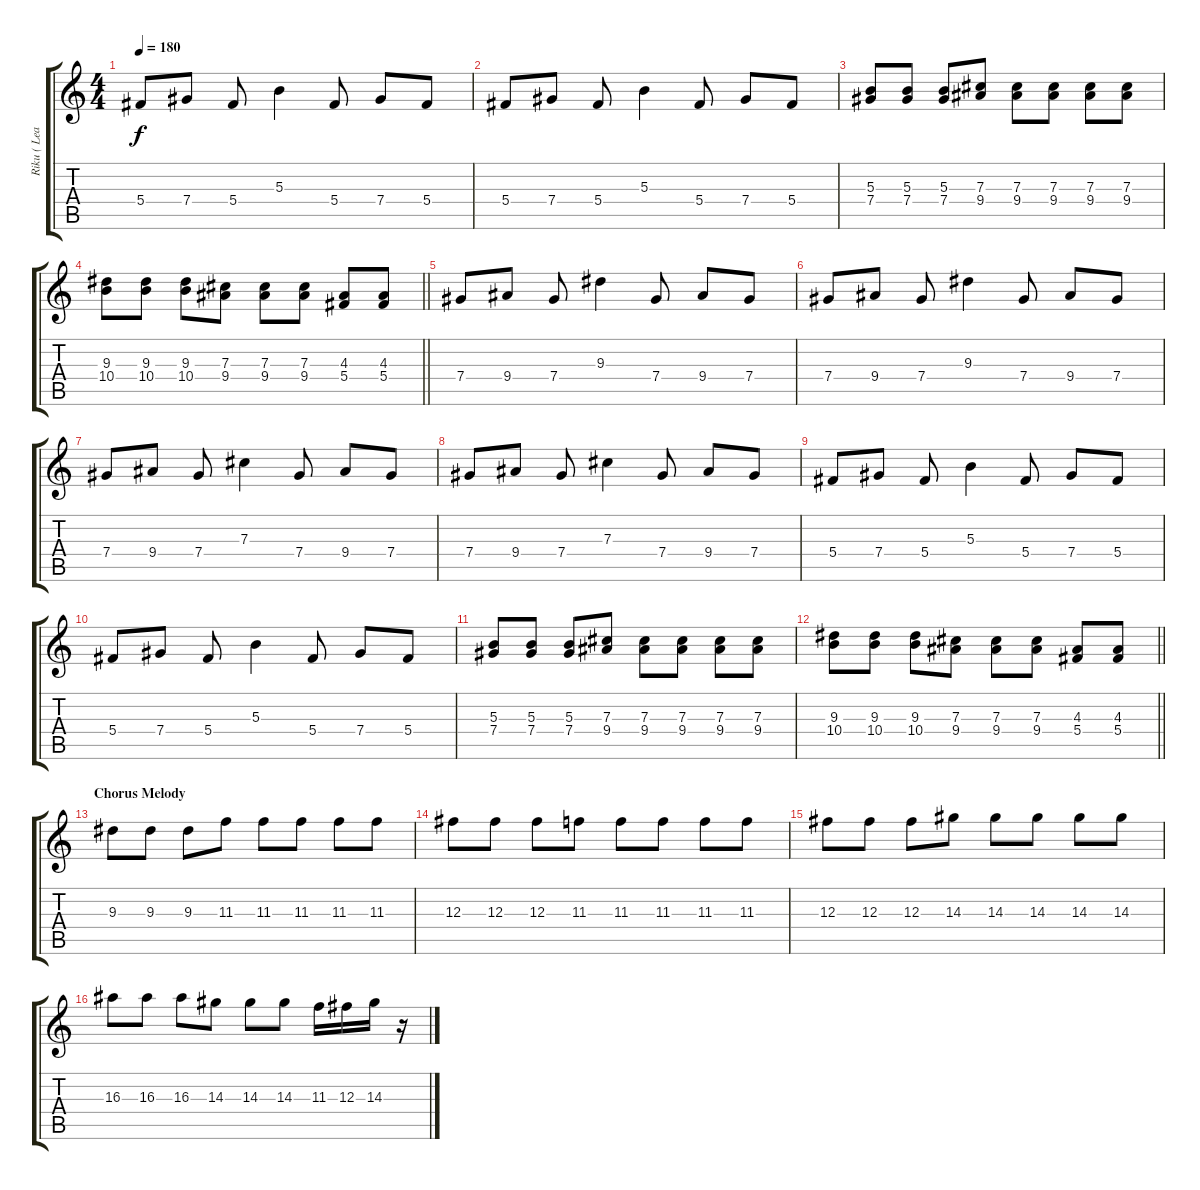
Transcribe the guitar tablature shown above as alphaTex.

\track ("Riku ( Lead )" "Riku ( Lea") {instrument distortionguitar}
\staff {score tabs}
\tuning (Eb4 Bb3 Gb3 Db3 Ab2 Eb2) {hide}
\ts (4 4)
\tempo 180
\clef g2
\ks c
5.4.8{dy f} 7.4.8 5.4.8 5.3.4 5.4.8 7.4.8 5.4.8 |
5.4.8 7.4.8 5.4.8 5.3.4 5.4.8 7.4.8 5.4.8 |
(5.3 7.4).8 (5.3 7.4).8 (5.3 7.4).8 (7.3 9.4).8 (7.3 9.4).8 (7.3 9.4).8 (7.3 9.4).8 (7.3 9.4).8 |
\barLineRight lightlight
(9.3 10.4).8 (9.3 10.4).8 (9.3 10.4).8 (7.3 9.4).8 (7.3 9.4).8 (7.3 9.4).8 (4.3 5.4).8 (4.3 5.4).8 |
7.4.8 9.4.8 7.4.8 9.3.4 7.4.8 9.4.8 7.4.8 |
7.4.8 9.4.8 7.4.8 9.3.4 7.4.8 9.4.8 7.4.8 |
7.4.8 9.4.8 7.4.8 7.3.4 7.4.8 9.4.8 7.4.8 |
7.4.8 9.4.8 7.4.8 7.3.4 7.4.8 9.4.8 7.4.8 |
5.4.8 7.4.8 5.4.8 5.3.4 5.4.8 7.4.8 5.4.8 |
5.4.8 7.4.8 5.4.8 5.3.4 5.4.8 7.4.8 5.4.8 |
(5.3 7.4).8 (5.3 7.4).8 (5.3 7.4).8 (7.3 9.4).8 (7.3 9.4).8 (7.3 9.4).8 (7.3 9.4).8 (7.3 9.4).8 |
\barLineRight lightlight
(9.3 10.4).8 (9.3 10.4).8 (9.3 10.4).8 (7.3 9.4).8 (7.3 9.4).8 (7.3 9.4).8 (4.3 5.4).8 (4.3 5.4).8 |
\section ("" "Chorus Melody")
9.3.8 9.3.8 9.3.8 11.3.8 11.3.8 11.3.8 11.3.8 11.3.8 |
12.3.8 12.3.8 12.3.8 11.3.8 11.3.8 11.3.8 11.3.8 11.3.8 |
12.3.8 12.3.8 12.3.8 14.3.8 14.3.8 14.3.8 14.3.8 14.3.8 |
16.3.8 16.3.8 16.3.8 14.3.8 14.3.8 14.3.8 11.3.16 12.3.16 14.3.16 r.16
